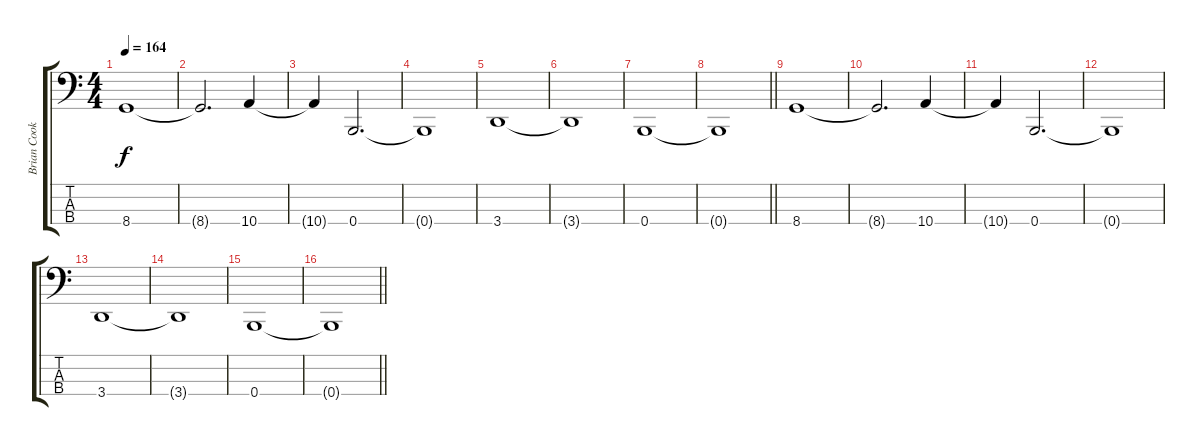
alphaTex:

\track ("Brian Cook (4 String Bass)" "Brian Cook") {instrument electricbassfinger}
\staff {score tabs}
\tuning (D2 A1 E1 B0) {hide}
\ts (4 4)
\section ("" "")
\tempo 164
\clef f4
\ks c
8.4.1{dy f} |
8.4{t}.2{d} 10.4.4 |
10.4{t}.4 0.4.2{d} |
0.4{t}.1 |
3.4.1 |
3.4{t}.1 |
0.4.1 |
\barLineRight lightlight
0.4{t}.1 |
\section ("" "")
8.4.1 |
8.4{t}.2{d} 10.4.4 |
10.4{t}.4 0.4.2{d} |
0.4{t}.1 |
3.4.1 |
3.4{t}.1 |
0.4.1 |
\barLineRight lightlight
0.4{t}.1
